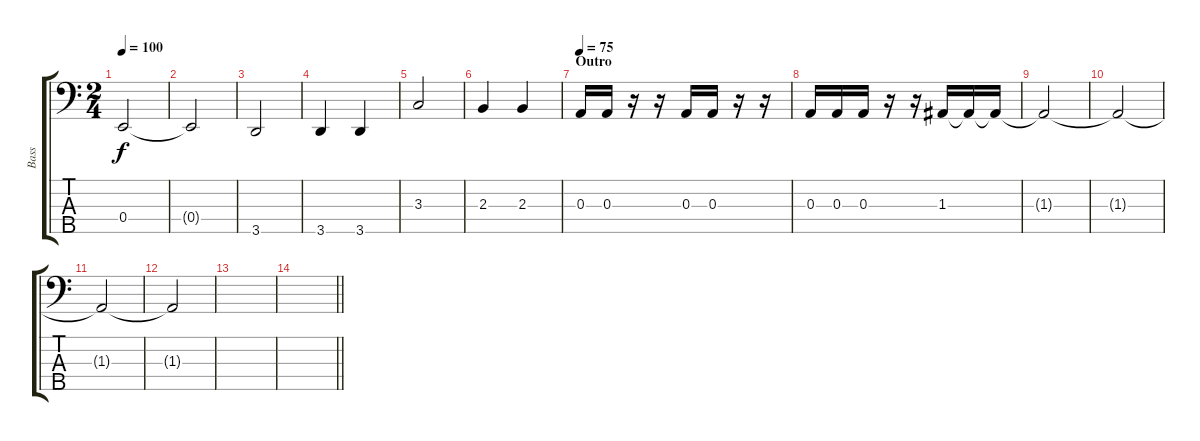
\track ("Bass" "Bass") {instrument electricbassfinger}
\staff {score tabs}
\tuning (G2 D2 A1 E1 B0) {hide}
\ts (2 4)
\tempo 100
\clef f4
\ks c
0.4.2{dy f} |
0.4{t}.2 |
3.5.2 |
3.5.4 3.5.4 |
3.3.2 |
2.3.4 2.3.4 |
\section ("" "Outro")
\tempo 75
0.3.16 0.3.16 r.16 r.16 0.3.16 0.3.16 r.16 r.16 |
0.3.16 0.3.16 0.3.16 r.16 r.16 1.3.16 1.3{t}.16 1.3{t}.16{volume 0} |
1.3{t}.2 |
1.3{t}.2 |
1.3{t}.2 |
1.3{t}.2 |
|
\barLineRight lightlight
